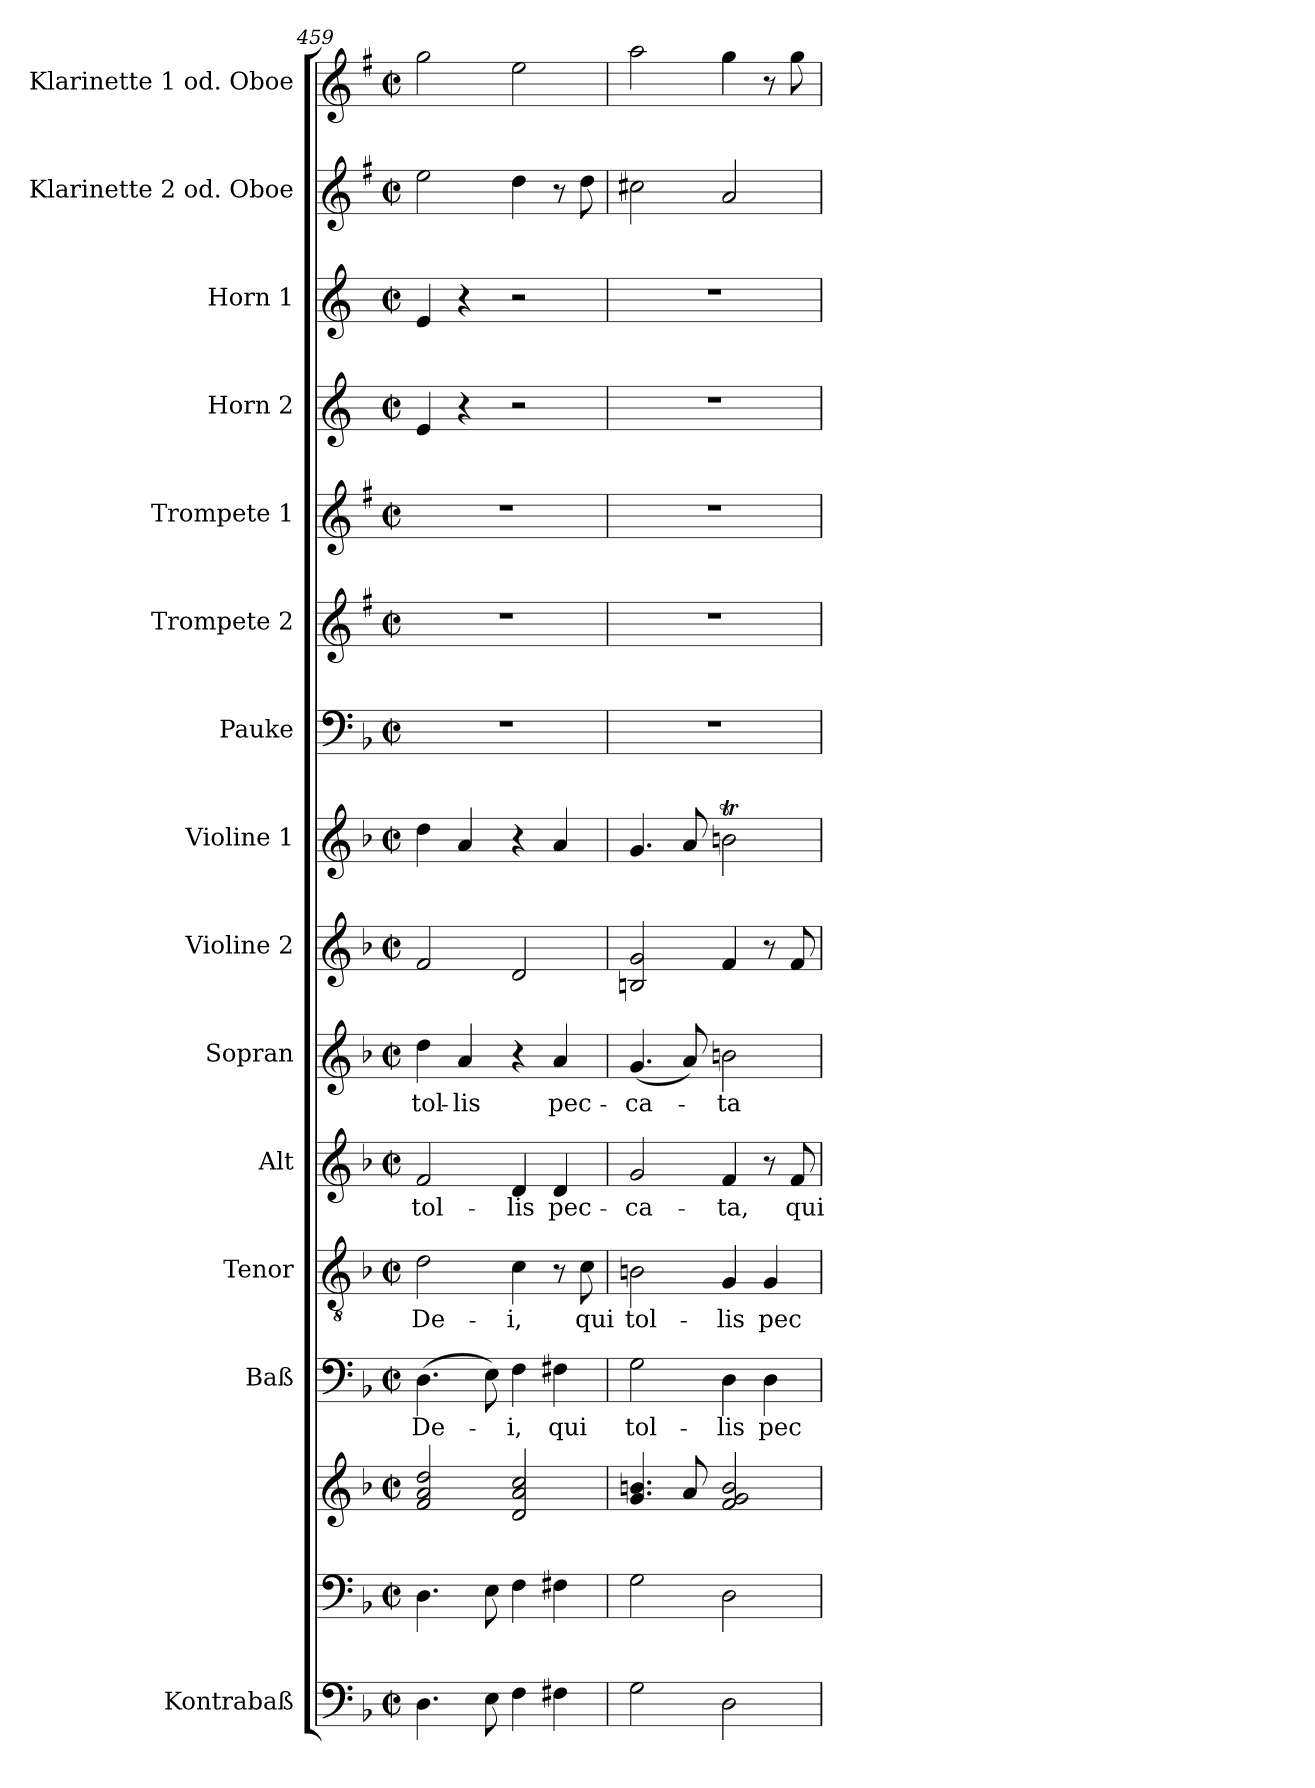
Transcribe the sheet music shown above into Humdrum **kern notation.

**kern	**kern	**kern	**kern	**text	**kern	**text	**kern	**text	**kern	**text	**kern	**kern	**kern	**kern	**kern	**kern	**kern	**kern	**kern
*part15	*part14	*part14	*part13	*part13	*part12	*part12	*part11	*part11	*part10	*part10	*part9	*part8	*part7	*part6	*part5	*part4	*part3	*part2	*part1
*staff16	*staff15	*staff14	*staff13	*staff13	*staff12	*staff12	*staff11	*staff11	*staff10	*staff10	*staff9	*staff8	*staff7	*staff6	*staff5	*staff4	*staff3	*staff2	*staff1
*I"Kontrabaß	*	*	*I"Baß	*	*I"Tenor	*	*I"Alt	*	*I"Sopran	*	*I"Violine 2	*I"Violine 1	*I"Pauke	*I"Trompete 2	*I"Trompete 1	*I"Horn 2	*I"Horn 1	*I"Klarinette 2 od. Oboe	*I"Klarinette 1 od. Oboe
*	*	*	*	*	*	*	*	*	*	*	*	*	*	*I'Tpt	*I'Tpt	*I'Hn	*I'Hn	*	*
*clefF4	*clefF4	*clefG2	*clefF4	*	*clefGv2	*	*clefG2	*	*clefG2	*	*clefG2	*clefG2	*clefF4	*clefG2	*clefG2	*clefG2	*clefG2	*clefG2	*clefG2
*ITrd7c12	*	*	*	*	*	*	*	*	*	*	*	*	*	*ITrd1c2	*ITrd1c2	*ITrd4c7	*ITrd4c7	*ITrd1c2	*ITrd1c2
*k[b-]	*k[b-]	*k[b-]	*k[b-]	*	*k[b-]	*	*k[b-]	*	*k[b-]	*	*k[b-]	*k[b-]	*k[b-]	*k[b-]	*k[b-]	*k[b-]	*k[b-]	*k[b-]	*k[b-]
*F:	*F:	*F:	*F:	*	*F:	*	*F:	*	*F:	*	*F:	*F:	*F:	*F:	*F:	*F:	*F:	*F:	*F:
*M2/2	*M2/2	*M2/2	*M2/2	*	*M2/2	*	*M2/2	*	*M2/2	*	*M2/2	*M2/2	*M2/2	*M2/2	*M2/2	*M2/2	*M2/2	*M2/2	*M2/2
*met(c|)	*met(c|)	*met(c|)	*met(c|)	*	*met(c|)	*	*met(c|)	*	*met(c|)	*	*met(c|)	*met(c|)	*met(c|)	*met(c|)	*met(c|)	*met(c|)	*met(c|)	*met(c|)	*met(c|)
=459	=459	=459	=459	=459	=459	=459	=459	=459	=459	=459	=459	=459	=459	=459	=459	=459	=459	=459	=459
!	!	!	!	!LO:LY:b	!	!LO:LY:b	!	!LO:LY:b	!	!LO:LY:b	!	!	!	!	!	!	!	!	!
4.DD\	4.D\	2f/ 2a/ 2dd/	(>4.D\	De-	2d\	De-	2f/	tol-	4dd\	tol-	2f/	4dd\	1r	1r	1r	4A/	4A/	2dd\	2ff\
!	!	!	!	!	!	!	!	!	!	!LO:LY:b	!	!	!	!	!	!	!	!	!
.	.	.	.	.	.	.	.	.	4a/	-lis	.	4a/	.	.	.	4r	4r	.	.
8EE\	8E\	.	8E\)	.	.	.	.	.	.	.	.	.	.	.	.	.	.	.	.
!	!	!	!	!LO:LY:b	!	!LO:LY:b	!	!LO:LY:b	!	!	!	!	!	!	!	!	!	!	!
4FF\	4F\	2d/ 2a/ 2cc/	4F\	-i,	4c\	-i,	4d/	-lis	4r	.	2d/	4r	.	.	.	2r	2r	4cc\	2dd\
!	!	!	!	!LO:LY:b	!	!	!	!LO:LY:b	!	!LO:LY:b	!	!	!	!	!	!	!	!	!
4FF#X\	4F#X\	.	4F#X\	qui	8r	.	4d/	pec-	4a/	pec-	.	4a/	.	.	.	.	.	8r	.
!	!	!	!	!	!	!LO:LY:b	!	!	!	!	!	!	!	!	!	!	!	!	!
.	.	.	.	.	8c\	qui	.	.	.	.	.	.	.	.	.	.	.	8cc\	.
=460	=460	=460	=460	=460	=460	=460	=460	=460	=460	=460	=460	=460	=460	=460	=460	=460	=460	=460	=460
!	!	!	!	!LO:LY:b	!	!LO:LY:b	!	!LO:LY:b	!	!LO:LY:b	!	!	!	!	!	!	!	!	!
2GG\	2G\	4.g/ 4.bn/	2G\	tol-	2Bn\	tol-	2g/	-ca-	(<4.g/	-ca-	2Bn/ 2g/	4.g/	1r	1r	1r	1r	1r	2bn\	2gg\
.	.	8a/	.	.	.	.	.	.	8a/)	.	.	8a/	.	.	.	.	.	.	.
!	!	!	!	!LO:LY:b	!	!LO:LY:b	!	!LO:LY:b	!	!LO:LY:b	!	!	!	!	!	!	!	!	!
2DD\	2D\	2f/ 2g/ 2b/	4D\	-lis	4G/	-lis	4f/	-ta,	2bn\	-ta	4f/	2bnt\	.	.	.	.	.	2g/	4ff\
!	!	!	!	!LO:LY:b	!	!LO:LY:b	!	!	!	!	!	!	!	!	!	!	!	!	!
.	.	.	4D\	pec-	4G/	pec-	8r	.	.	.	8r	.	.	.	.	.	.	.	8r
!	!	!	!	!	!	!	!	!LO:LY:b	!	!	!	!	!	!	!	!	!	!	!
.	.	.	.	.	.	.	8f/	qui	.	.	8f/	.	.	.	.	.	.	.	8ff\
=	=	=	=	=	=	=	=	=	=	=	=	=	=	=	=	=	=	=	=
*-	*-	*-	*-	*-	*-	*-	*-	*-	*-	*-	*-	*-	*-	*-	*-	*-	*-	*-	*-
